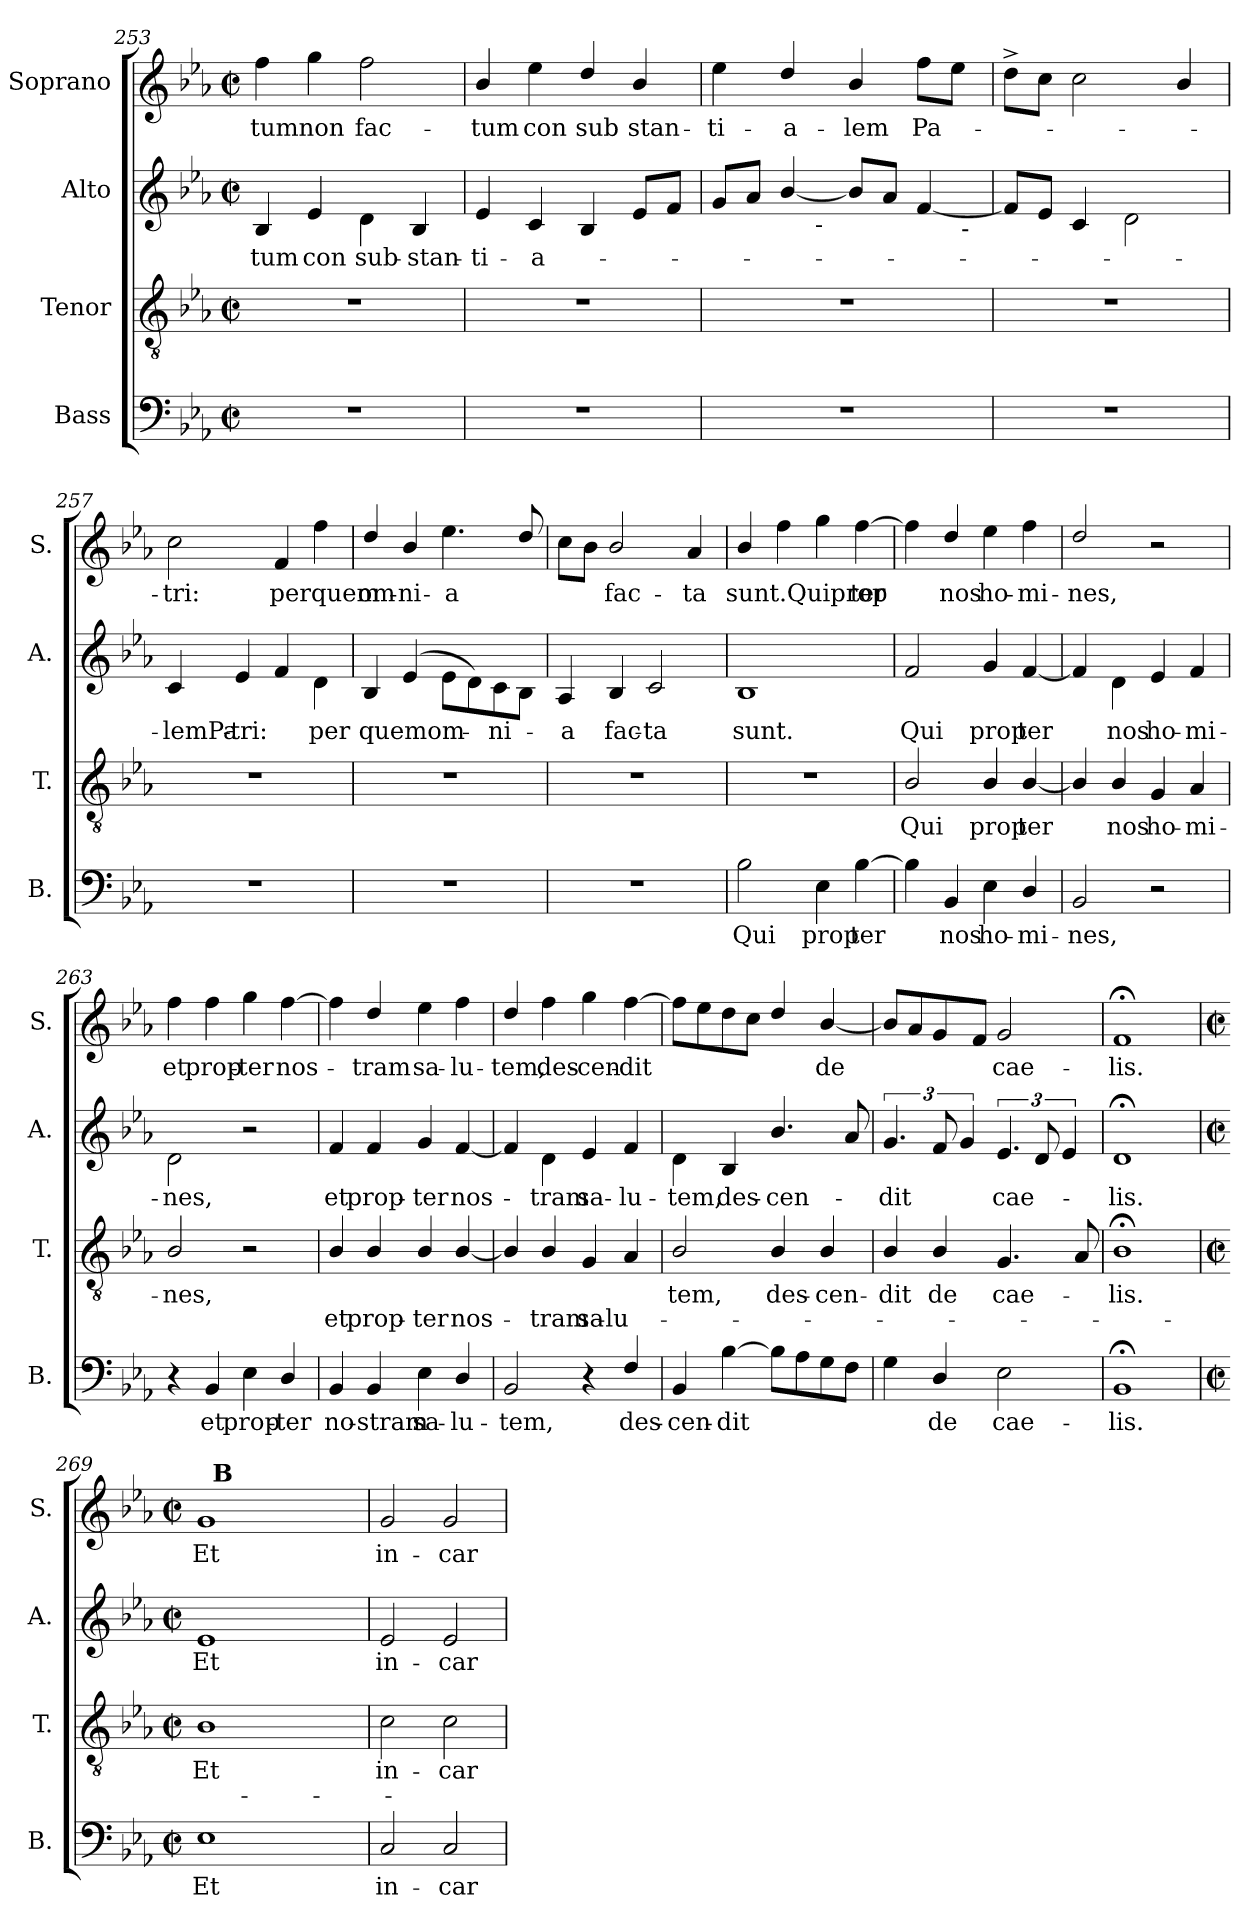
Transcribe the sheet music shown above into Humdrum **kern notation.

**kern	**text	**kern	**text	**text	**kern	**text	**kern	**text
*part4	*part4	*part3	*part3	*part3	*part2	*part2	*part1	*part1
*staff4	*staff4	*staff3	*staff3	*staff3	*staff2	*staff2	*staff1	*staff1
*I"Bass	*	*I"Tenor	*	*	*I"Alto	*	*I"Soprano	*
*I'B.	*	*I'T.	*	*	*I'A.	*	*I'S.	*
*clefF4	*	*clefGv2	*	*	*clefG2	*	*clefG2	*
*k[b-e-a-]	*	*k[b-e-a-]	*	*	*k[b-e-a-]	*	*k[b-e-a-]	*
*E-:	*	*E-:	*	*	*E-:	*	*E-:	*
*M2/2	*	*M2/2	*	*	*M2/2	*	*M2/2	*
*met(c|)	*	*met(c|)	*	*	*met(c|)	*	*met(c|)	*
=253	=253	=253	=253	=253	=253	=253	=253	=253
!	!	!	!	!	!	!LO:LY:b:cj	!	!LO:LY:b
1r	.	1r	.	.	4B-/	-tum	4ff\	-tumnon
!	!	!	!	!	!	!LO:LY:b:cj	!	!
.	.	.	.	.	4e-/	con	4gg\	.
!	!	!	!	!	!	!LO:LY:b	!	!LO:LY:b:cj
.	.	.	.	.	4d\	sub-	2ff\	fac-
!	!	!	!	!	!	!LO:LY:b:rj	!	!
.	.	.	.	.	4B-/	-stan-	.	.
=254	=254	=254	=254	=254	=254	=254	=254	=254
!	!	!	!	!	!	!LO:LY:b:cj	!	!LO:LY:b:cj
1r	.	1r	.	.	4e-/	-ti-	4b-/	-tum
!	!	!	!	!	!	!LO:LY:b:cj	!	!LO:LY:b:cj
.	.	.	.	.	4c/	-a-	4ee-\	con
!	!	!	!	!	!	!	!	!LO:LY:b:cj
.	.	.	.	.	4B-/	.	4dd/	sub
!	!	!	!	!	!	!	!	!LO:LY:b:cj
.	.	.	.	.	8e-/L	.	4b-/	stan-
.	.	.	.	.	8f/J	.	.	.
!!LO:PB:g=z
=255	=255	=255	=255	=255	=255	=255	=255	=255
!	!	!	!	!	!	!	!	!LO:LY:b:cj
*	*	*	*	*	*^	*	*	*
*	*	*	*	*	*	*^	*	*	*
1r	.	1r	.	.	8g/L	4.ryy	2ryy	.	4ee-\	-ti-
.	.	.	.	.	8a-/J	.	.	.	.	.
!	!	!	!	!	!	!	!	!	!	!LO:LY:b
.	.	.	.	.	[<4b-/	.	.	.	4dd/	-a-
!	!	!	!	!	!	!LO:TX:b:t=-	!	!	!	!
.	.	.	.	.	.	2ryy	.	.	.	.
!	!	!	!	!	!	!	!	!	!	!LO:LY:b:cj
.	.	.	.	.	8b-/L]	.	4ryy	.	4b-/	-lem
.	.	.	.	.	8a-/J	.	.	.	.	.
!	!	!	!	!	!	!	!	!	!	!LO:LY:b:cj
.	.	.	.	.	[<4f/	.	8ryy	.	8ff\L	Pa-
.	.	.	.	.	.	8ryy	64ryy	.	8ee-\J	.
!	!	!	!	!	!	!	!LO:TX:b:t=-	!	!	!
.	.	.	.	.	.	.	16..ryy	.	.	.
*	*	*	*	*	*v	*v	*v	*	*	*
=256	=256	=256	=256	=256	=256	=256	=256	=256
1r	.	1r	.	.	8f/L]	.	8dd^<\L	.
.	.	.	.	.	8e-/J	.	8cc\J	.
.	.	.	.	.	4c/	.	2cc\	.
.	.	.	.	.	2d\	.	.	.
.	.	.	.	.	.	.	4b-/	.
=257	=257	=257	=257	=257	=257	=257	=257	=257
!	!	!	!	!	!	!LO:LY:b	!	!LO:LY:b:cj
1r	.	1r	.	.	4c/	-lemPa-	2cc\	-tri:
!	!	!	!	!	!	!LO:LY:b:cj	!	!
.	.	.	.	.	4e-/	-tri:	.	.
!	!	!	!	!	!	!	!	!LO:LY:b
.	.	.	.	.	4f/	.	4f/	perquem
!	!	!	!	!	!	!LO:LY:b:cj	!	!
.	.	.	.	.	4d\	per	4ff\	.
=258	=258	=258	=258	=258	=258	=258	=258	=258
!	!	!	!	!	!	!LO:LY:b:cj	!	!LO:LY:b
1r	.	1r	.	.	4B-/	quemom-	4dd/	om-
!	!	!	!	!	!	!	!	!LO:LY:b:rj
.	.	.	.	.	(<4e-/	.	4b-/	-ni-
!	!	!	!	!	!	!	!	!LO:LY:b:cj
.	.	.	.	.	8e-\L	.	4.ee-\	-a
.	.	.	.	.	8d\)	.	.	.
!	!	!	!	!	!	!LO:LY:b:cj	!	!
.	.	.	.	.	8c\	-ni-	.	.
.	.	.	.	.	8B-\J	.	8dd/	.
=259	=259	=259	=259	=259	=259	=259	=259	=259
!	!	!	!	!	!	!LO:LY:b:cj	!	!
1r	.	1r	.	.	4A-/	-a	8cc\L	.
.	.	.	.	.	.	.	8b-\J	.
!	!	!	!	!	!	!LO:LY:b	!	!LO:LY:b:cj
.	.	.	.	.	4B-/	fac-	2b-/	fac-
!	!	!	!	!	!	!LO:LY:b:rj	!	!
.	.	.	.	.	2c/	-ta	.	.
!	!	!	!	!	!	!	!	!LO:LY:b:cj
.	.	.	.	.	.	.	4a-/	-ta
=260	=260	=260	=260	=260	=260	=260	=260	=260
!	!LO:LY:b:cj	!	!	!	!	!LO:LY:b:cj	!	!LO:LY:b
2B-\	Qui	1r	.	.	1B-	sunt.	4b-/	sunt.Quiprop
.	.	.	.	.	.	.	4ff\	.
!	!LO:LY:b:cj	!	!	!	!	!	!	!
4E-\	prop	.	.	.	.	.	4gg\	.
!	!LO:LY:b:cj	!	!	!	!	!	!	!LO:LY:b:cj
[>4B-\	ter	.	.	.	.	.	[>4ff\	ter
=261	=261	=261	=261	=261	=261	=261	=261	=261
!	!	!	!LO:LY:b:cj	!	!	!LO:LY:b:cj	!	!
4B-\]	.	2B-/	Qui	.	2f/	Qui	4ff\]	.
!	!LO:LY:b:cj	!	!	!	!	!	!	!LO:LY:b:cj
4BB-/	nos	.	.	.	.	.	4dd/	nos
!	!LO:LY:b:cj	!	!LO:LY:b:cj	!	!	!LO:LY:b:cj	!	!LO:LY:b:cj
4E-\	ho-	4B-/	prop	.	4g/	prop	4ee-\	ho-
!	!LO:LY:b:cj	!	!LO:LY:b:cj	!	!	!LO:LY:b:cj	!	!LO:LY:b:cj
4D/	-mi-	[>4B-/	ter	.	[>4f/	ter	4ff\	-mi-
!!LO:LB:g=z
=262	=262	=262	=262	=262	=262	=262	=262	=262
!	!LO:LY:b:cj	!	!	!	!	!	!	!LO:LY:b:cj
2BB-/	-nes,	4B-/]	.	.	4f/]	.	2dd/	-nes,
!	!	!	!LO:LY:b:cj	!	!	!LO:LY:b:cj	!	!
.	.	4B-/	nos	.	4d\	nos	.	.
!	!	!	!LO:LY:b:cj	!	!	!LO:LY:b:cj	!	!
2r	.	4G/	ho-	.	4e-/	ho-	2r	.
!	!	!	!LO:LY:b:cj	!	!	!LO:LY:b:cj	!	!
.	.	4A-/	-mi-	.	4f/	-mi-	.	.
=263	=263	=263	=263	=263	=263	=263	=263	=263
!	!	!	!LO:LY:b:cj	!	!	!LO:LY:b:cj	!	!LO:LY:b:cj
4r	.	2B-/	-nes,	.	2d\	-nes,	4ff\	et
!	!LO:LY:b:cj	!	!	!	!	!	!	!LO:LY:b:cj
4BB-/	et	.	.	.	.	.	4ff\	prop-
!	!LO:LY:b:cj	!	!	!	!	!	!	!LO:LY:b:cj
4E-\	prop-	2r	.	.	2r	.	4gg\	-ter
!	!LO:LY:b:cj	!	!	!	!	!	!	!LO:LY:b
4D/	-ter	.	.	.	.	.	[>4ff\	nos-
=264	=264	=264	=264	=264	=264	=264	=264	=264
!	!LO:LY:b:cj	!	!	!LO:LY:b:cj	!	!LO:LY:b:cj	!	!
4BB-/	no-	4B-/	.	et	4f/	et	4ff\]	.
!	!LO:LY:b:cj	!	!	!LO:LY:b:cj	!	!LO:LY:b:cj	!	!LO:LY:b:cj
4BB-/	-stram	4B-/	.	prop-	4f/	prop-	4dd/	-tram
!	!LO:LY:b:cj	!	!	!LO:LY:b:cj	!	!LO:LY:b:cj	!	!LO:LY:b:cj
4E-\	sa-	4B-/	.	-ter	4g/	-ter	4ee-\	sa-
!	!LO:LY:b:cj	!	!	!LO:LY:b	!	!LO:LY:b	!	!LO:LY:b:cj
4D/	-lu-	[<4B-/	.	nos-	[<4f/	nos-	4ff\	-lu-
=265	=265	=265	=265	=265	=265	=265	=265	=265
!	!LO:LY:b:cj	!	!	!	!	!	!	!LO:LY:b:cj
2BB-/	-tem,	4B-/]	.	.	4f/]	.	4dd/	-tem,
!	!	!	!	!LO:LY:b:cj	!	!LO:LY:b:cj	!	!LO:LY:b:cj
.	.	4B-/	.	-tram	4d\	-tram	4ff\	des-
!	!	!	!	!LO:LY:b:cj	!	!LO:LY:b:cj	!	!LO:LY:b:cj
4r	.	4G/	.	sa-	4e-/	sa-	4gg\	-cen-
!	!LO:LY:b:cj	!	!	!LO:LY:b:cj	!	!LO:LY:b:cj	!	!LO:LY:b:cj
4F/	des-	4A-/	.	-lu-	4f/	-lu-	[<4ff\	-dit
!!LO:LB:g=z
=266	=266	=266	=266	=266	=266	=266	=266	=266
!	!LO:LY:b:cj	!	!LO:LY:b:cj	!	!	!LO:LY:b:cj	!	!
4BB-/	-cen-	2B-/	-tem,	.	4d\	-tem,	8ff\L]	.
.	.	.	.	.	.	.	8ee-\	.
!	!LO:LY:b:cj	!	!	!	!	!LO:LY:b:cj	!	!
[>4B-\	-dit	.	.	.	4B-/	des-	8dd\	.
.	.	.	.	.	.	.	8cc\J	.
!	!	!	!LO:LY:b:cj	!	!	!LO:LY:b	!	!
8B-\L]	.	4B-/	des-	.	4.b-/	-cen-	4dd/	.
8A-\	.	.	.	.	.	.	.	.
!	!	!	!LO:LY:b:cj	!	!	!	!	!LO:LY:b:cj
8G\	.	4B-/	-cen-	.	.	.	[<4b-/	de
8F\J	.	.	.	.	8a-/	.	.	.
=267	=267	=267	=267	=267	=267	=267	=267	=267
!	!	!	!LO:LY:b:cj	!	!	!LO:LY:b:cj	!	!
4G\	.	4B-/	-dit	.	6.g/	-dit	8b-/L]	.
.	.	.	.	.	.	.	8a-/	.
!	!LO:LY:b:cj	!	!LO:LY:b:cj	!	!	!	!	!
4D/	de	4B-/	de	.	12f/	.	8g/	.
.	.	.	.	.	6g/	.	.	.
.	.	.	.	.	.	.	8f/J	.
!	!LO:LY:b:cj	!	!LO:LY:b	!	!	!LO:LY:b	!	!LO:LY:b:cj
2E-\	cae-	4.G/	cae-	.	6.e-/	cae-	2g/	cae-
.	.	.	.	.	12d/	.	.	.
.	.	.	.	.	6e-/	.	.	.
.	.	8A-/	.	.	.	.	.	.
=268	=268	=268	=268	=268	=268	=268	=268	=268
!	!LO:LY:b:cj	!	!LO:LY:b:cj	!	!	!LO:LY:b:cj	!	!LO:LY:b:cj
1BB-;<	-lis.	1B-;<	-lis.	.	1d;<	-lis.	1f;<	-lis.
!!LO:LB:g=z
=269	=269	=269	=269	=269	=269	=269	=269	=269
*M2/2	*	*M2/2	*	*	*M2/2	*	*M2/2	*
*met(c|)	*	*met(c|)	*	*	*met(c|)	*	*met(c|)	*
!	!LO:LY:b:cj	!	!LO:LY:b:cj	!	!	!LO:LY:b:cj	!	!LO:LY:b:cj
*	*	*	*	*	*	*	*^	*
1E-	Et	1B-	Et	.	1e-	Et	1g	32.ryy	Et
!	!	!	!	!	!	!	!	!LO:TX:a:B:t=B	!
.	.	.	.	.	.	.	.	2ryy	.
.	.	.	.	.	.	.	.	4ryy	.
.	.	.	.	.	.	.	.	8ryy	.
.	.	.	.	.	.	.	.	16ryy	.
.	.	.	.	.	.	.	.	64ryy	.
=270	=270	=270	=270	=270	=270	=270	=270	=270	=270
!	!LO:LY:b:cj	!	!LO:LY:b:cj	!	!	!LO:LY:b:cj	!	!	!LO:LY:b:cj
*	*	*	*	*	*	*	*v	*v	*
2C/	in-	2c\	in-	.	2e-/	in-	2g/	in-
!	!LO:LY:b:cj	!	!LO:LY:b:cj	!	!	!LO:LY:b:cj	!	!LO:LY:b:cj
2C/	-car-	2c\	-car-	.	2e-/	-car-	2g/	-car-
=	=	=	=	=	=	=	=	=
*-	*-	*-	*-	*-	*-	*-	*-	*-
